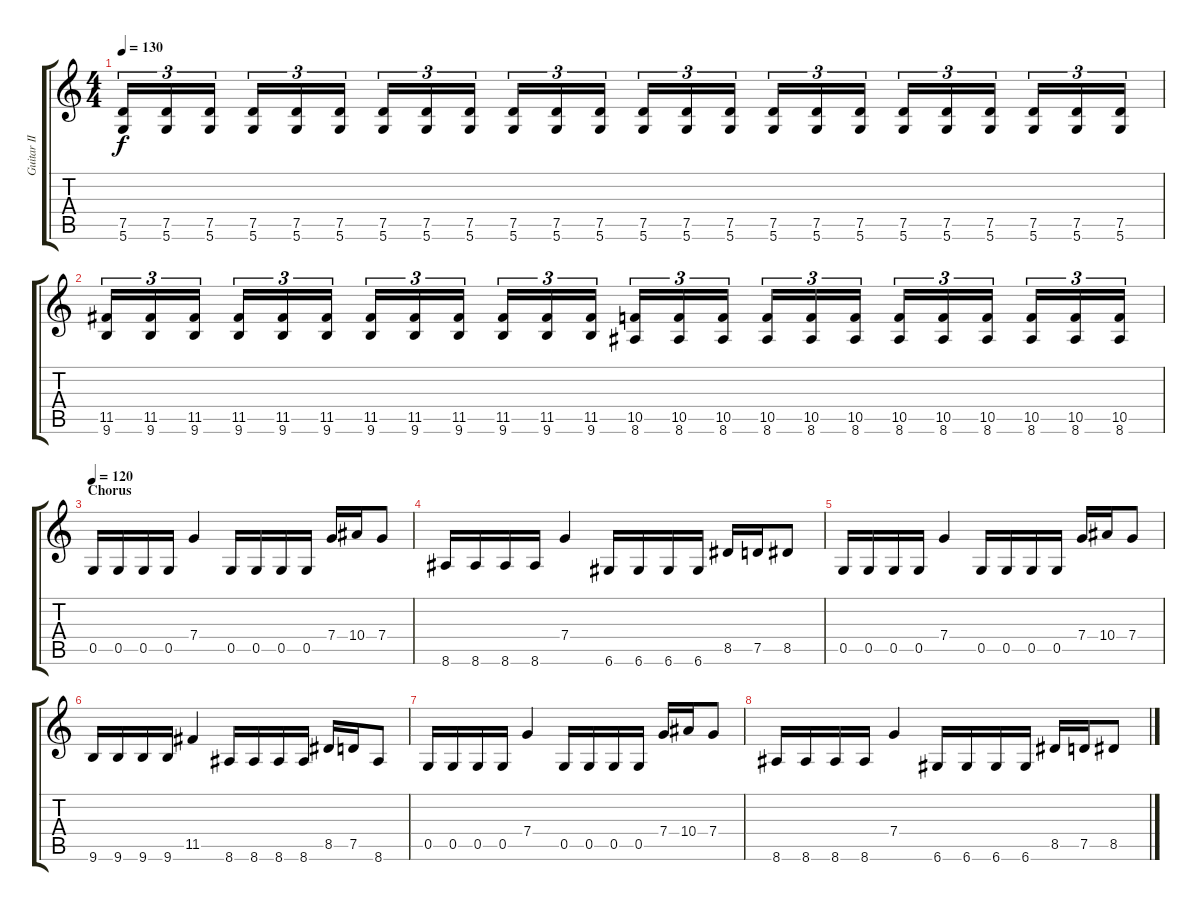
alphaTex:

\track ("Guitar II" "Guitar II") {instrument distortionguitar}
\staff {score tabs}
\tuning (D4 A3 F3 C3 G2 D2) {hide}
\ts (4 4)
\tempo 130
\clef g2
\ks c
(7.5 5.6).16{tu (3 2) dy f} (7.5 5.6).16{tu (3 2)} (7.5 5.6).16{tu (3 2)} (7.5 5.6).16{tu (3 2)} (7.5 5.6).16{tu (3 2)} (7.5 5.6).16{tu (3 2)} (7.5 5.6).16{tu (3 2)} (7.5 5.6).16{tu (3 2)} (7.5 5.6).16{tu (3 2)} (7.5 5.6).16{tu (3 2)} (7.5 5.6).16{tu (3 2)} (7.5 5.6).16{tu (3 2)} (7.5 5.6).16{tu (3 2)} (7.5 5.6).16{tu (3 2)} (7.5 5.6).16{tu (3 2)} (7.5 5.6).16{tu (3 2)} (7.5 5.6).16{tu (3 2)} (7.5 5.6).16{tu (3 2)} (7.5 5.6).16{tu (3 2)} (7.5 5.6).16{tu (3 2)} (7.5 5.6).16{tu (3 2)} (7.5 5.6).16{tu (3 2)} (7.5 5.6).16{tu (3 2)} (7.5 5.6).16{tu (3 2)} |
(11.5 9.6).16{tu (3 2)} (11.5 9.6).16{tu (3 2)} (11.5 9.6).16{tu (3 2)} (11.5 9.6).16{tu (3 2)} (11.5 9.6).16{tu (3 2)} (11.5 9.6).16{tu (3 2)} (11.5 9.6).16{tu (3 2)} (11.5 9.6).16{tu (3 2)} (11.5 9.6).16{tu (3 2)} (11.5 9.6).16{tu (3 2)} (11.5 9.6).16{tu (3 2)} (11.5 9.6).16{tu (3 2)} (10.5 8.6).16{tu (3 2)} (10.5 8.6).16{tu (3 2)} (10.5 8.6).16{tu (3 2)} (10.5 8.6).16{tu (3 2)} (10.5 8.6).16{tu (3 2)} (10.5 8.6).16{tu (3 2)} (10.5 8.6).16{tu (3 2)} (10.5 8.6).16{tu (3 2)} (10.5 8.6).16{tu (3 2)} (10.5 8.6).16{tu (3 2)} (10.5 8.6).16{tu (3 2)} (10.5 8.6).16{tu (3 2)} |
\section ("" "Chorus")
\tempo 120
0.5.16 0.5.16 0.5.16 0.5.16 7.4.4 0.5.16 0.5.16 0.5.16 0.5.16 7.4.16 10.4.16 7.4.8 |
8.6.16 8.6.16 8.6.16 8.6.16 7.4.4 6.6.16 6.6.16 6.6.16 6.6.16 8.5.16 7.5.16 8.5.8 |
0.5.16 0.5.16 0.5.16 0.5.16 7.4.4 0.5.16 0.5.16 0.5.16 0.5.16 7.4.16 10.4.16 7.4.8 |
9.6.16 9.6.16 9.6.16 9.6.16 11.5.4 8.6.16 8.6.16 8.6.16 8.6.16 8.5.16 7.5.16 8.6.8 |
0.5.16 0.5.16 0.5.16 0.5.16 7.4.4 0.5.16 0.5.16 0.5.16 0.5.16 7.4.16 10.4.16 7.4.8 |
8.6.16 8.6.16 8.6.16 8.6.16 7.4.4 6.6.16 6.6.16 6.6.16 6.6.16 8.5.16 7.5.16 8.5.8
